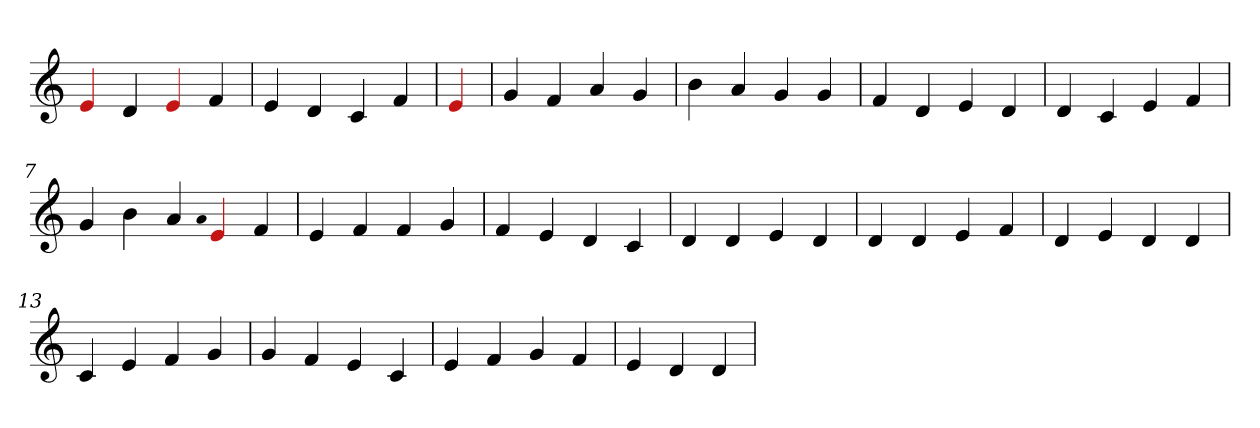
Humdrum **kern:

**kern
*part1
*staff1
*clefG2
=1
4Re
4d
4Re
4f
=2
4e
4d
4c
4f
=3
4Re
=3
4g
4f
4a
4g
=4
4b
4a
4g
4g
=5
4f
4d
4e
4d
=6
4d
4c
4e
4f
=7
4g
4b
4a
qqa
4Re
4f
=8
4e
4f
4f
4g
=9
4f
4e
4d
4c
=10
4d
4d
4e
4d
=11
4d
4d
4e
4f
=12
4d
4e
4d
4d
=13
4c
4e
4f
4g
=14
4g
4f
4e
4c
=15
4e
4f
4g
4f
=16
4e
4d
4d
=
*-
